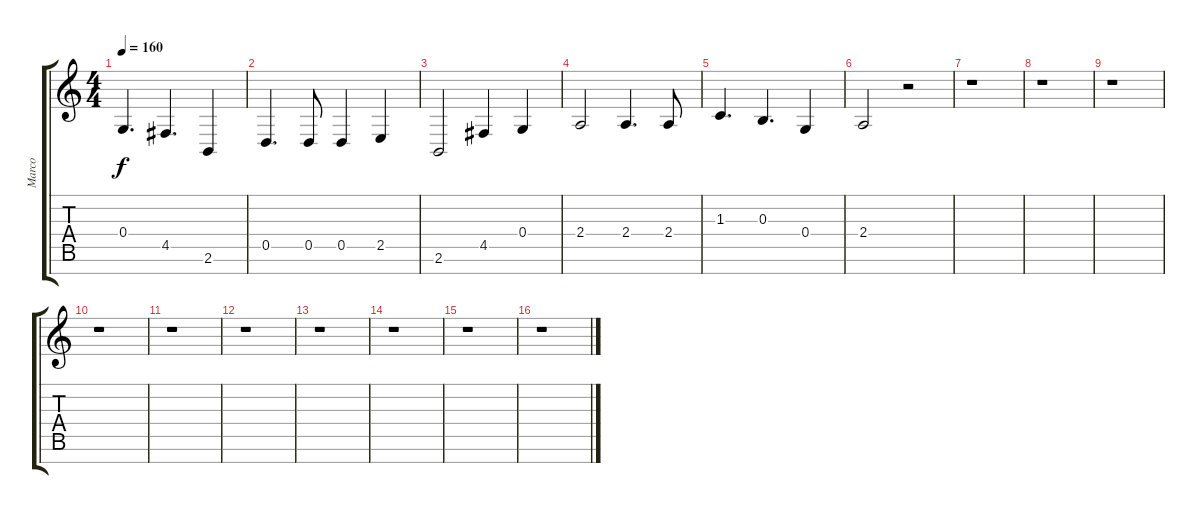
\track ("Marco" "Marco") {instrument lead6voice}
\staff {score tabs}
\tuning (B4 E4 B3 G3 D3 A2 C2) {hide}
\ts (4 4)
\tempo 160
\clef g2
\ks c
0.4{t}.4{d dy f} 4.5.4{d} 2.6.4 |
0.5.4{d} 0.5.8 0.5.4 2.5.4 |
2.6.2 4.5.4 0.4.4 |
2.4.2 2.4.4{d} 2.4.8 |
1.3.4{d} 0.3.4{d} 0.4.4 |
2.4.2 r.2 |
r.1 |
r.1 |
r.1 |
r.1 |
r.1 |
r.1 |
r.1 |
r.1 |
r.1 |
r.1
